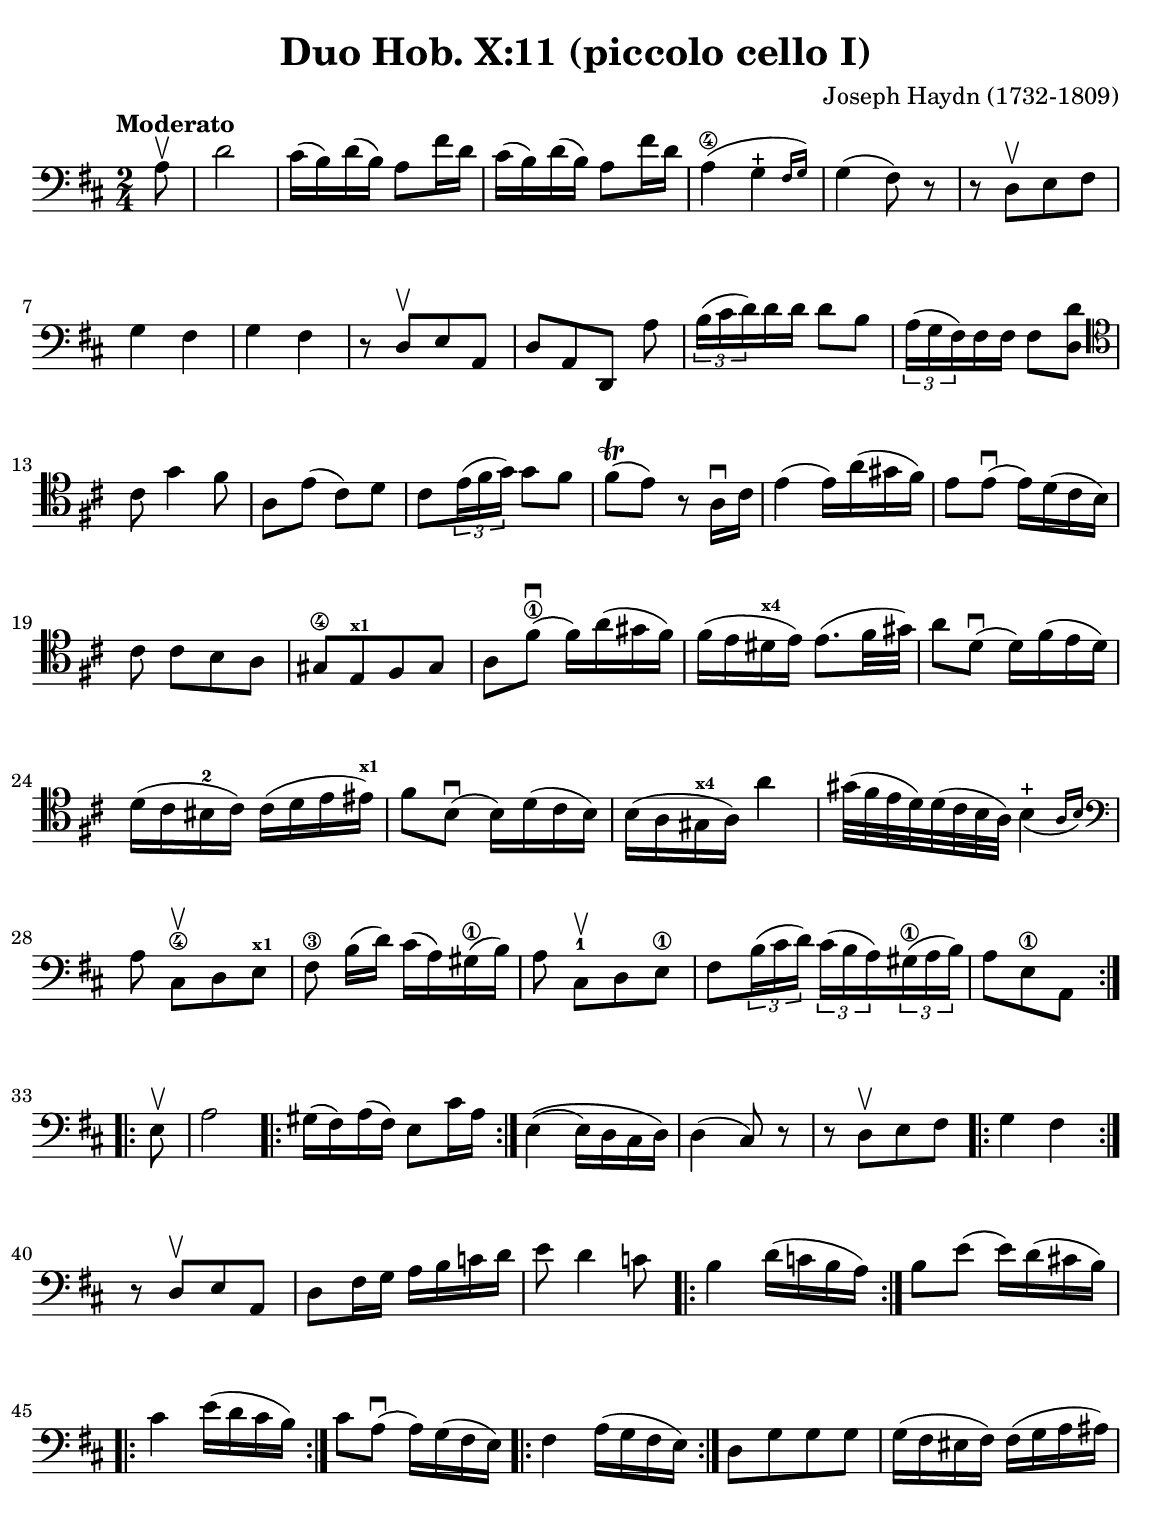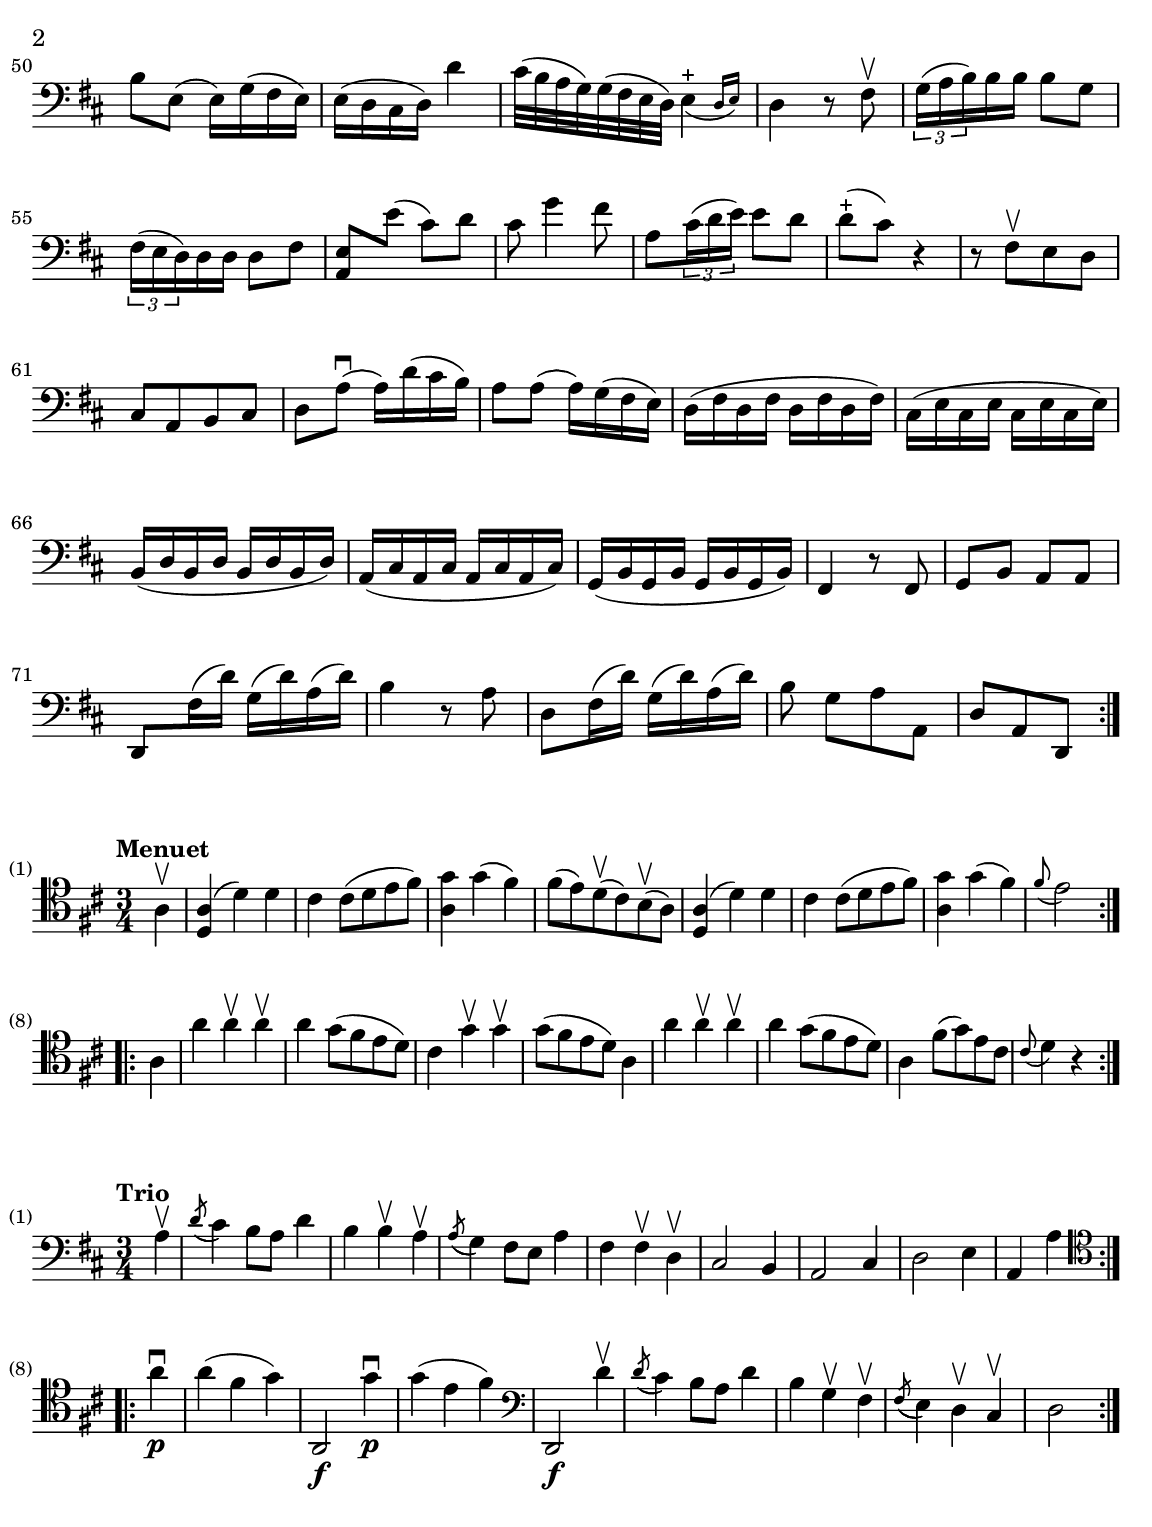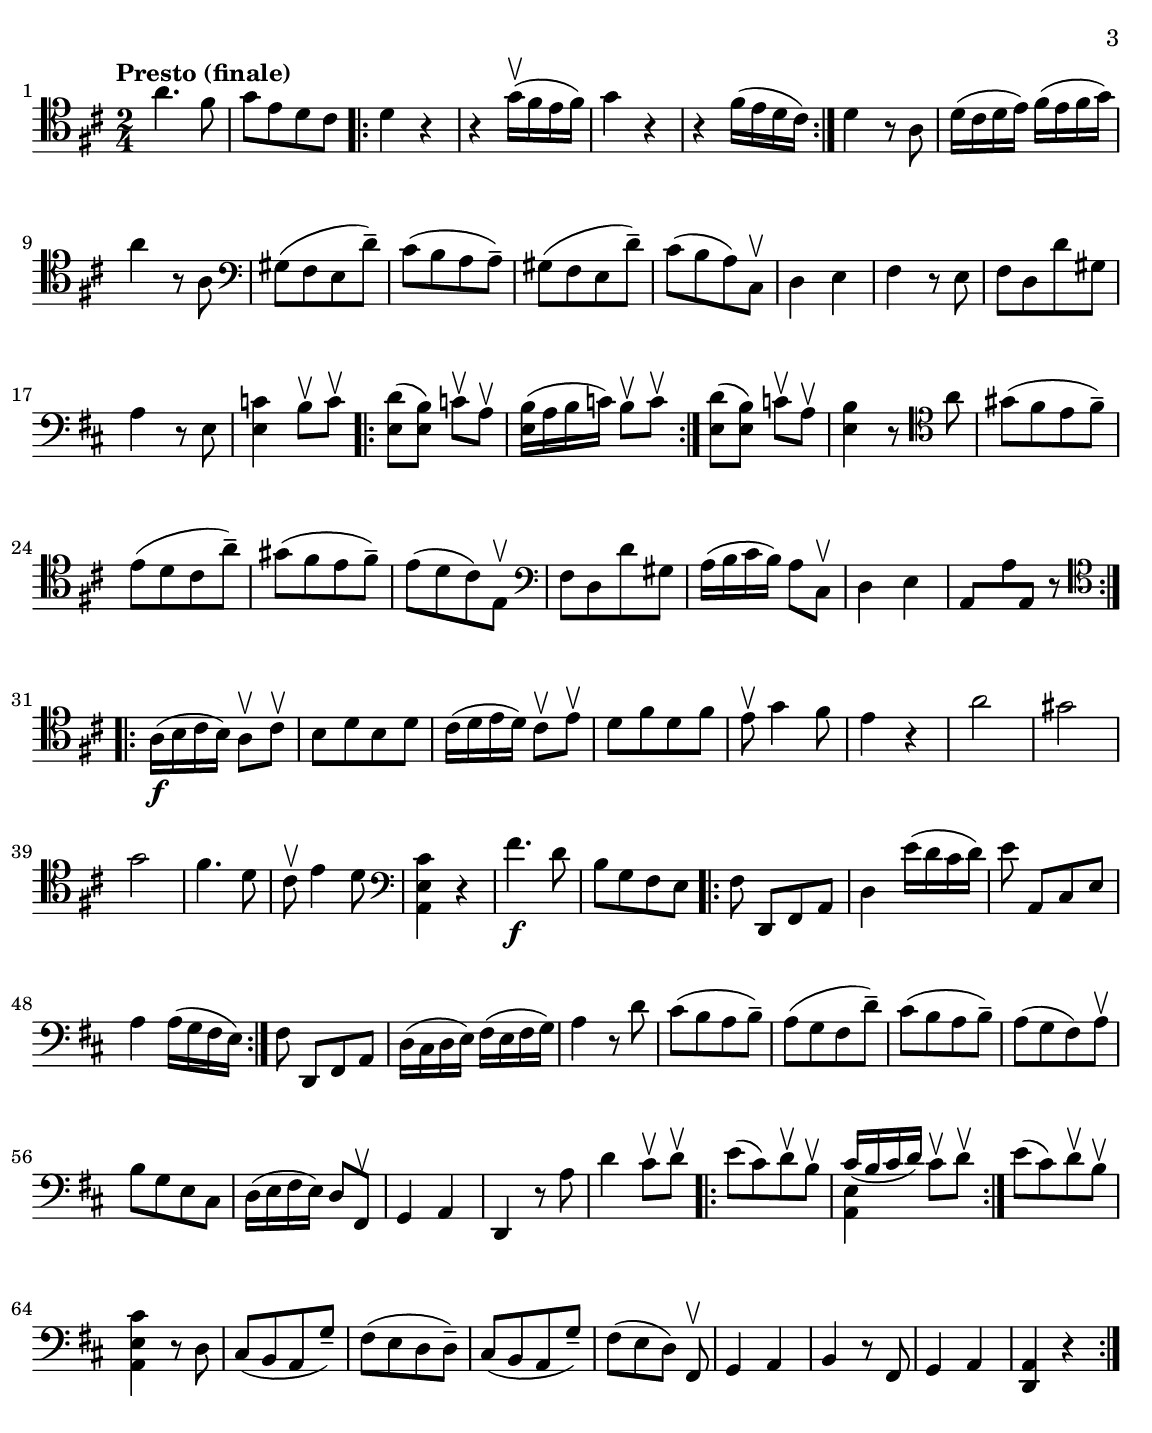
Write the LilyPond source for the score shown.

#(set-global-staff-size 21)

\version "2.24.0"

\header {
  title    = "Duo Hob. X:11 (piccolo cello I)"
  composer = "Joseph Haydn (1732-1809)"
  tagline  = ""
}

\language "italiano"

% iPad Pro 12.9

\paper {
  paper-width  = 195\mm
  paper-height = 260\mm
  indent = #0
  page-count = #3
  line-width = #184
%  ragged-last = ##t
  ragged-last-bottom = ##t
  ragged-bottom = ##f
}

\score {
  \new Staff {
    \override Hairpin.to-barline = ##f
    \override Beam.auto-knee-gap = #2
    \time 2/4
    \key re \major 
    \clef "bass"
    \tempo "Moderato"
    
    \repeat volta 2 {
      \partial 8 la8\upbow

      | re'2
      | dod'16( si16) re'16( si16) la8 fad'16 re'16
      | dod'16( si16) re'16( si16) la8 fad'16 re'16
      | la4\4( \afterGrace sol4-+ {fad16 sol16)}
      | sol4( fad8) r8
      | r8 re8[\upbow  mi8 fad8]
      | sol4 fad4
      | sol4 fad4
      | r8 re8[\upbow mi8 la,8]
      | re8[ la,8 re,8] la8
      | \tuplet 3/2 {si16( dod'16 re'16)} re'16 re'16 re'8 si8
      | \tuplet 3/2 {la16( sol16 fad16)} fad16 fad16 fad8 <<re'8 re8>>
      \clef "tenor"
        dod'8 sol'4 fad'8
      | la8 mi'8( dod'8) re'8 
      | dod'8 \tuplet 3/2 {mi'16( fad'16 sol'16)} sol'8 fad'8
      | fad'8\trill( mi'8) r8 la16\downbow dod'16
      | mi'4( mi'16) la'16( sold'16 fad'16)
      | mi'8 mi'8\downbow( mi'16) re'16( dod'16 si16)
      |  dod'8 dod'8[ si8 la8]
      | sold8[\4 mi8^\markup{\bold\teeny x1} fad8 sold8]
      | la8 fad'8\1\downbow( fad'16) la'16( sold'16 fad'16)
      |fad'16( mi'16 red'16^\markup{\bold\teeny x4} mi'16) mi'8.( fad'32 sold'32)
      | la'8 re'8\downbow( re'16) fad'16( mi'16 re'16)
      | re'16( dod'16 sid16-2 dod'16) dod'16( re'16 mi'16 mid'16)^\markup{\bold\teeny x1}
      | fad'8 si8\downbow( si16) re'16( dod'16 si16)
      | si16( la16 sold16^\markup{\bold\teeny x4} la16) la'4
      | sold'32( fad'32 mi'32 re'32) re'32( dod'32 si32 la32) \afterGrace si4_(-+ {la16 si16)}
      \clef "bass"
        la8 dod8\4\upbow[ re8 mi8]^\markup{\bold\teeny x1}
      | fad8\3 si16([ re'16)] dod'16( la16) sold16(\1 si16)
      | la8 dod8-1\upbow[ re8 mi8]\1
      | fad8 \tuplet 3/2 {si16( dod'16 re'16)} \tuplet 3/2 {dod'16( si16 la16)}
        \tuplet 3/2 {sold16(\1 la16 si16)}
      | \partial 4. la8[ mi8\1 la,8]
    }
    
    \repeat volta 2 {
        \partial 8 mi8\upbow
      | la2
      
      \repeat volta 2 {
      | sold16( fad16) la16( fad16) mi8 dod'16 la16
      }
      
      | mi4\(( mi16) re16 dod16 re16\)
      | re4( dod8) r8
      | r8 re8\upbow[ mi8 fad8]
      
      \repeat volta 2 {
      | sol4 fad4
      }
      
      | r8 re8\upbow[ mi8 la,8]
      | re8 fad16 sol16 la16 si16 do'16 re'16
      | mi'8 re'4 do'8
      
      \repeat volta 2{
      | si4 re'16( do'16 si16 la16)
      }
      
      | si8 mi'8( mi'16) re'16( dod'!16 si16)
      
      \repeat volta 2 {
      | dod'4 mi'16( re'16 dod'16 si16)
      }
      
      | dod'8 la8(\downbow la16) sol16( fad16 mi16)
      
      \repeat volta 2 {
      | fad4 la16( sol16 fad16 mi16)
      }
      
      | re8[ sol8 sol8 sol8]
      | sol16( fad16 mid16 fad16) fad16( sol16 la16 lad16)
      | si8 mi8( mi16) sol16( fad16 mi16)
      | mi16( re16 dod16 re16) re'4
      | dod'32( si32 la32 sol32) sol32( fad32 mi32 re32) \afterGrace mi4-+_( {re16 mi16)}
      | re4 r8 fad8\upbow
      | \tuplet 3/2 {sol16( la16 si16)} si16 si16 si8 sol8
      | \tuplet 3/2 {fad16( mi16 re16)} re16 re16 re8 fad8
      | <<mi8 la,8>> mi'8( dod'8) re'8
      | dod'8 sol'4 fad'8
      | la8 \tuplet 3/2 {dod'16( re'16 mi'16)} mi'8 re'8
      | re'8-+( dod'8) r4
      | r8 fad8\upbow[ mi8 re8]
      | dod8[ la,8 si,8 dod8]
      | re8 la8\downbow( la16) re'16( dod'16 si16)
      | la8 la8( la16) sol16( fad16 mi16)
      | re16( fad16 re16 fad16 re16 fad16 re16 fad16)
      | dod16( mi16 dod16 mi16 dod16 mi16 dod16 mi16)
      | si,16( re16 si,16 re16 si,16 re16 si,16 re16)
      | la,16( dod16 la,16 dod16 la,16 dod16 la,16 dod16)
      | sol,16( si,16 sol,16 si,16 sol,16 si,16 sol,16 si,16) fad,4 r8 fad,8
      | sol,8 si,8 la,8 la,8
      | re,8 fad16( re'16) sol16( re'16) la16( re'16)
      | si4 r8 la8
      | re8 fad16( re'16) sol16( re'16) la16( re'16)
      | si8 sol8[ la8 la,8]
      | \partial 4. re8[ la,8 re,8] 
    }
  }
}

    


\score {
  \new Staff {
    \set Score.barNumberVisibility = #all-bar-numbers-visible
    \override Hairpin.to-barline = ##f
    \override Beam.auto-knee-gap = #2

    \time 3/4
    \key re \major 
    \tempo "Menuet"
    \clef "tenor"

 %   \set Score.currentBarNumber = #0

    \repeat volta 2 {    
        \partial 4 la4\upbow
      | <<la4( re4>> re'4) re'4
      | dod'4 dod'8( re'8 mi'8 fad'8)
      | <<sol'4 la4>> sol'4( fad'4)
      | fad'8( mi'8) re'8\upbow( dod'8) si8\upbow( la8)
      | <<la4( re4>> re'4) re'4
      | dod'4 dod'8( re'8 mi'8 fad'8)
      | <<sol'4 la4>> sol'4( fad'4)
      | \grace {fad'8(} mi'2)
    }
    
    \repeat volta 2 {
        \partial 4 la4
      | la'4 la'4\upbow la'4\upbow
      | la'4 sol'8( fad'8 mi'8 re'8)
      | dod'4 sol'4\upbow sol'4\upbow
      | sol'8( fad'8 mi'8 re'8) la4
      | la'4 la'4\upbow la'4\upbow
      | la'4 sol'8( fad'8 mi'8 re'8)
      | la4 fad'8( sol'8) mi'8 dod'8
      | \grace {dod'8(} re'4) r4
    }
  }
}

\score {
  \new Staff {
    \set Score.barNumberVisibility = #all-bar-numbers-visible
    \override Hairpin.to-barline = ##f
    \override Beam.auto-knee-gap = #2

    \time 3/4
    \key re \major 
    \tempo "Trio"
    \clef "bass"

%    \set Score.currentBarNumber = #0

    \repeat volta 2 {
        \partial 4 la4\upbow
      | \acciaccatura re'8( dod'4) si8 la8 re'4
      | si4 si4\upbow la4\upbow
      | \acciaccatura la8( sol4) fad8 mi8 la4
      | fad4 fad4\upbow re4\upbow
      | dod2 si,4
      | la,2 dod4
      | re2 mi4
      | la,4 la4
    }
    
    \repeat volta 2 {
      \clef "tenor"
        \partial 4 la'4\p\downbow
      | la'4( fad'4 sol'4)
      | la,2\f sol'4\downbow\p
      | sol'4( mi'4 fad'4)
      \clef "bass"
      | re,2\f re'4\upbow
      | \acciaccatura re'8( dod'4) si8 la8 re'4
      | si4 sol4\upbow fad4\upbow
      | \acciaccatura fad8( mi4) re4\upbow dod4\upbow
      | re2
    }
  }
}

\pageBreak

\score {
  \new Staff {
    \set Score.barNumberVisibility = #all-bar-numbers-visible
    \override Hairpin.to-barline = ##f
    \override Beam.auto-knee-gap = #2

    \time 2/4
    \key re \major 
    \tempo "Presto (finale)"
    \clef "tenor"
    
    \repeat volta 2 {
        la'4. fad'8
      | sol'8[ mi'8 re'8 dod'8]
    
      \repeat volta 2 {
        re'4 r4
      | r4 sol'16(\upbow fad'16 mi'16 fad'16)
      | sol'4 r4
      | r4 fad'16( mi'16 re'16 dod'16)
      }
    
        re'4 r8 la8
      | re'16( dod'16 re'16 mi'16) fad'16( mi'16 fad'16 sol'16)
      | la'4 r8 la8
      | \clef "bass" 
        sold8[( fad8 mi8 re'8--)]
      | dod'8[( si8 la8 la8--)]
      | sold8[( fad8 mi8 re'8--)]
      | dod'8[( si8 la8) dod8]\upbow
      | re4 mi4
      | fad4 r8 mi8
      | fad8[ re8 re'8 sold8]
      | la4 r8 mi8
      | <<do'4 mi4>> si8\upbow do'8\upbow
    
      \repeat volta 2 {
      | <<re'8( mi8>> <<si8) mi8>> do'8\upbow la8\upbow
      | <<si16( mi16>> la16 si16 do'16) si8\upbow do'8\upbow
      }    
    
      | <<re'8( mi8>> <<si8) mi8>> do'8\upbow la8\upbow
      | <<si4 mi4>> r8 
        \clef "tenor"
        la'8
      | sold'8[( fad'8 mi'8 fad'8--)]
      | mi'8[( re'8 dod'8 la'8--)]
      | sold'8[( fad'8 mi'8 fad'8--)]
      | mi'8[( re'8 dod'8) mi8]\upbow
      | \clef "bass"
        fad8[ re8 re'8 sold8]
      | la16( si16 dod'16 si16) la8 dod8\upbow
      | re4 mi4
      | la,8[ la8 la,8] r8
    }
          
    \repeat volta 2 {
      \clef "tenor"
        la16\f( si16 dod'16 si16) la8\upbow dod'8\upbow
      | si8[ re'8 si8 re'8]
      | dod'16( re'16 mi'16 re'16) dod'8\upbow mi'8\upbow
      | re'8[ fad'8 re'8 fad'8]
      | mi'8\upbow sol'4 fad'8
      | mi'4 r4
      | la'2
      | sold'2
      | sol'2
      | fad'4. re'8
      | dod'8\upbow mi'4 re'8
      | \clef "bass"
        <<dod'4 mi4 la,4>> r4
      | fad'4.\f re'8
      | si8[ sol8 fad8 mi8]
      
      \repeat volta 2 {
      | fad8 re,8[ fad,8 la,8]
      | re4 mi'16( re'16 dod'16 re'16)
      | mi'8 la,8[ dod8 mi8]
      | la4 la16( sol16 fad16 mi16)
      }
      
      | fad8 re,8[ fad,8 la,8]
      | re16( dod16 re16 mi16) fad16( mi16 fad16 sol16)
      | la4 r8 re'8
      | dod'8[( si8 la8 si8--)]
      | la8[( sol8 fad8 re'8--)]
      | dod'8[( si8 la8 si8--)]
      | la8[( sol8 fad8) la8\upbow]
      | si8[ sol8 mi8 dod8]
      | re16( mi16 fad16 mi16) re8 fad,8\upbow
      | sol,4 la,4
      | re,4 r8 la8
      | re'4 dod'8\upbow re'8\upbow
      
      \repeat volta 2 {
      | mi'8[( dod'8) re'8\upbow si8\upbow]
      | <<{dod'16_( si16 dod'16 re'16)}\\{<<mi4 la,4>>}>> dod'8\upbow re'8\upbow 
      }
      
      | mi'8[( dod'8) re'8\upbow si8\upbow]
      | <<dod'4 mi4 la,4>> r8 re8
      | dod8[( si,8 la,8 sol8--)]
      | fad8[( mi8 re8 re8--)]
      | dod8[( si,8 la,8 sol8--)]
      | fad8[( mi8 re8)] fad,8\upbow
      | sol,4 la,4
      | si,4 r8 fad,8
      | sol,4 la,4
      | <<la,4 re,4>> r4
    }

  }
  

  
  
}

